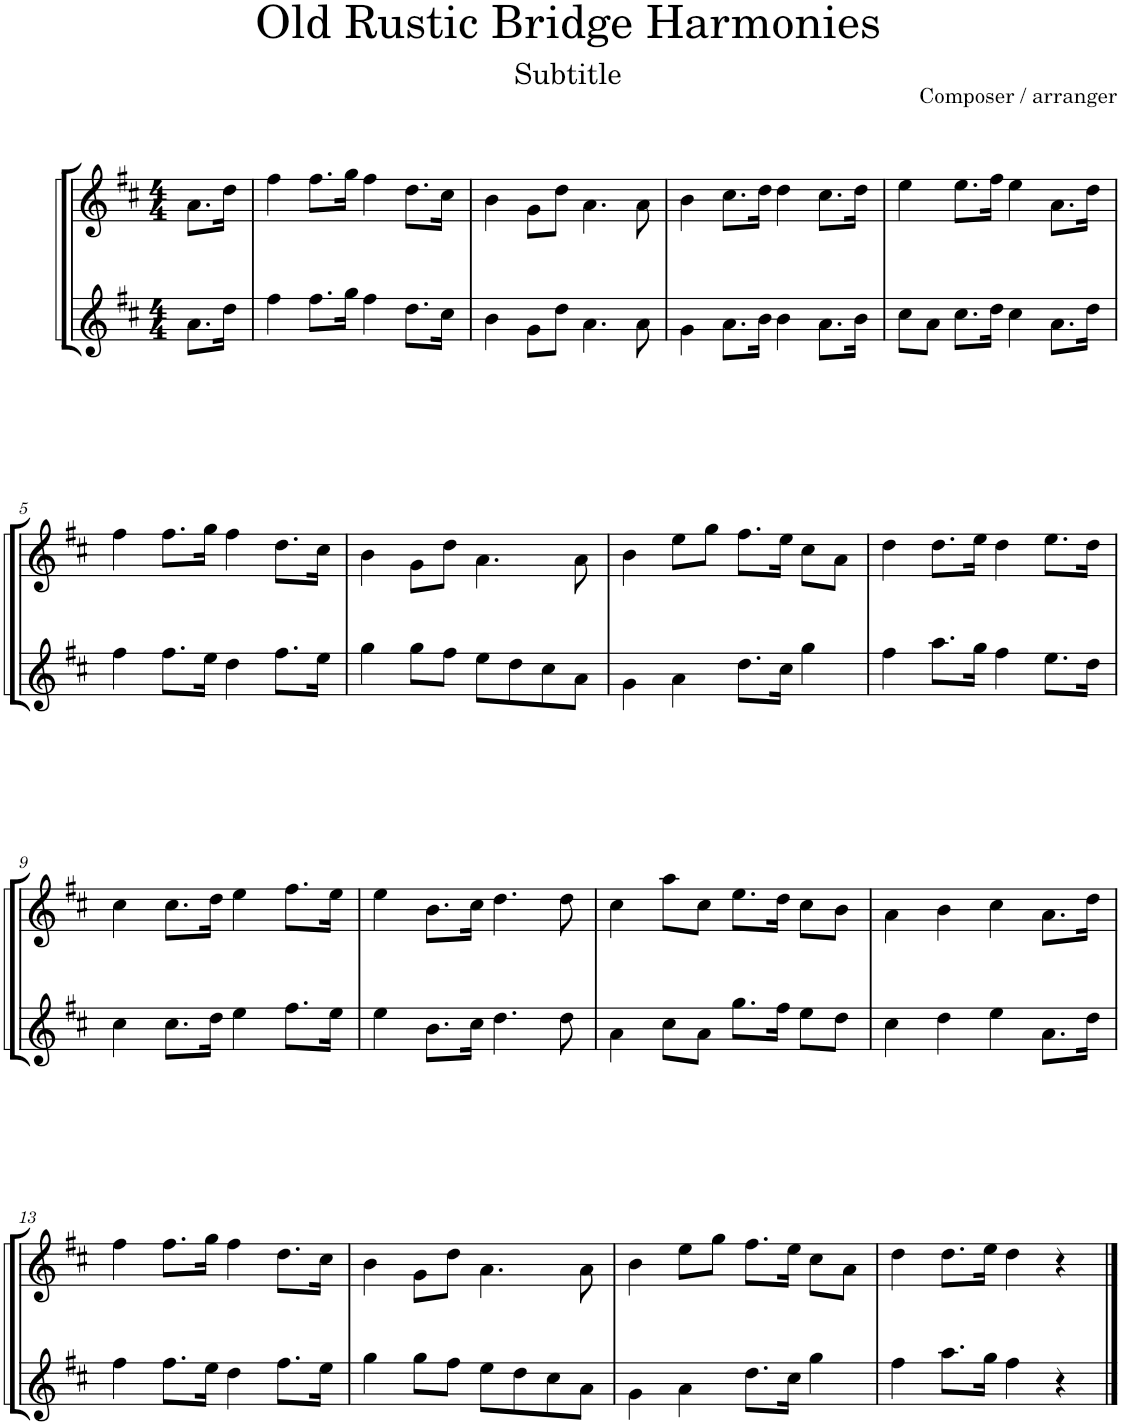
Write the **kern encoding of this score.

**kern	**kern
*part2	*part1
*staff2	*staff1
*I"Oboe 2	*I"Oboe 1
*I'Ob	*I'Ob
*clefG2	*clefG2
*k[f#c#]	*k[f#c#]
*M4/4	*M4/4
=	=
8.a\L	8.a\L
16dd\Jk	16dd\Jk
=1	=1
4ff#\	4ff#\
8.ff#\L	8.ff#\L
16gg\Jk	16gg\Jk
4ff#\	4ff#\
8.dd\L	8.dd\L
16cc#\Jk	16cc#\Jk
=2	=2
4b\	4b\
8g\L	8g\L
8dd\J	8dd\J
4.a\	4.a\
8a\	8a\
=3	=3
4g\	4b\
8.a\L	8.cc#\L
16b\Jk	16dd\Jk
4b\	4dd\
8.a\L	8.cc#\L
16b\Jk	16dd\Jk
=4	=4
8cc#\L	4ee\
8a\J	.
8.cc#\L	8.ee\L
16dd\Jk	16ff#\Jk
4cc#\	4ee\
8.a\L	8.a\L
16dd\Jk	16dd\Jk
!!LO:LB:g=z
=5	=5
4ff#\	4ff#\
8.ff#\L	8.ff#\L
16ee\Jk	16gg\Jk
4dd\	4ff#\
8.ff#\L	8.dd\L
16ee\Jk	16cc#\Jk
=6	=6
4gg\	4b\
8gg\L	8g\L
8ff#\J	8dd\J
8ee\L	4.a\
8dd\	.
8cc#\	.
8a\J	8a\
=7	=7
4g\	4b\
4a\	8ee\L
.	8gg\J
8.dd\L	8.ff#\L
16cc#\Jk	16ee\Jk
4gg\	8cc#\L
.	8a\J
=8	=8
4ff#\	4dd\
8.aa\L	8.dd\L
16gg\Jk	16ee\Jk
4ff#\	4dd\
8.ee\L	8.ee\L
16dd\Jk	16dd\Jk
!!LO:LB:g=z
=9	=9
4cc#\	4cc#\
8.cc#\L	8.cc#\L
16dd\Jk	16dd\Jk
4ee\	4ee\
8.ff#\L	8.ff#\L
16ee\Jk	16ee\Jk
=10	=10
4ee\	4ee\
8.b\L	8.b\L
16cc#\Jk	16cc#\Jk
4.dd\	4.dd\
8dd\	8dd\
=11	=11
4a\	4cc#\
8cc#\L	8aa\L
8a\J	8cc#\J
8.gg\L	8.ee\L
16ff#\Jk	16dd\Jk
8ee\L	8cc#\L
8dd\J	8b\J
=12	=12
4cc#\	4a\
4dd\	4b\
4ee\	4cc#\
8.a\L	8.a\L
16dd\Jk	16dd\Jk
!!LO:LB:g=z
=13	=13
4ff#\	4ff#\
8.ff#\L	8.ff#\L
16ee\Jk	16gg\Jk
4dd\	4ff#\
8.ff#\L	8.dd\L
16ee\Jk	16cc#\Jk
=14	=14
4gg\	4b\
8gg\L	8g\L
8ff#\J	8dd\J
8ee\L	4.a\
8dd\	.
8cc#\	.
8a\J	8a\
=15	=15
4g\	4b\
4a\	8ee\L
.	8gg\J
8.dd\L	8.ff#\L
16cc#\Jk	16ee\Jk
4gg\	8cc#\L
.	8a\J
=16	=16
4ff#\	4dd\
8.aa\L	8.dd\L
16gg\Jk	16ee\Jk
4ff#\	4dd\
4r	4r
==	==
*-	*-
